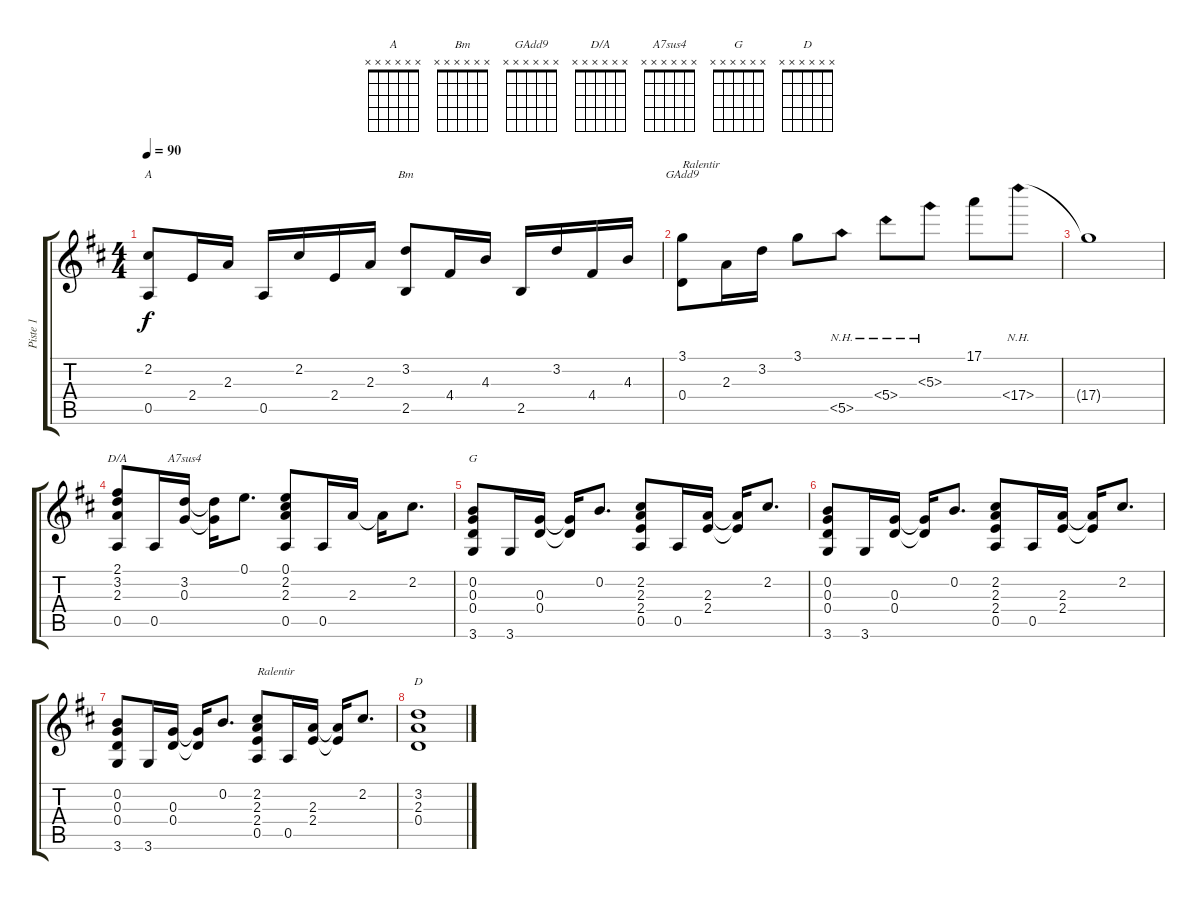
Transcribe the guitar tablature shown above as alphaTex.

\track ("Piste 1" "Piste 1") {instrument acousticguitarsteel}
\staff {score tabs}
\tuning (E4 B3 G3 D3 A2 E2) {hide}
\chord ("A" x x x x x x)
\chord ("Bm" x x x x x x)
\chord ("GAdd9" x x x x x x)
\chord ("D/A" x x x x x x)
\chord ("A7sus4" x x x x x x)
\chord ("G" x x x x x x)
\chord ("D" x x x x x x)
\ts (4 4)
\tempo 90
\clef g2
\ks d
(2.2 0.5).8{ch "A" dy f} 2.4.16 2.3.16 0.5.16 2.2.16 2.4.16 2.3.16 (3.2 2.5).8{ch "Bm"} 4.4.16 4.3.16 2.5.16 3.2.16 4.4.16 4.3.16 |
(3.1 0.4).8{ch "GAdd9" txt "Ralentir"} 2.3.16 3.2.16 3.1.8 5.5{nh}.8 5.4{nh}.8 5.3{nh}.8 17.1.8 17.4{nh}.8 |
17.4{t}.1 |
(2.1 3.2 2.3 0.5).8{ch "D/A"} 0.5.16 (3.2 0.3).16{ch "A7sus4"} (3.2{t} 0.3{t}).16 0.1.8{d} (0.1 2.2 2.3 0.5).8 0.5.16 2.3.16 2.3{t}.16 2.2.8{d} |
(0.2 0.3 0.4 3.6).8{ch "G"} 3.6.16 (0.3 0.4).16 (0.3{t} 0.4{t}).16 0.2.8{d} (2.2 2.3 2.4 0.5).8 0.5.16 (2.3 2.4).16 (2.3{t} 2.4{t}).16 2.2.8{d} |
(0.2 0.3 0.4 3.6).8 3.6.16 (0.3 0.4).16 (0.3{t} 0.4{t}).16 0.2.8{d} (2.2 2.3 2.4 0.5).8 0.5.16 (2.3 2.4).16 (2.3{t} 2.4{t}).16 2.2.8{d} |
(0.2 0.3 0.4 3.6).8 3.6.16 (0.3 0.4).16 (0.3{t} 0.4{t}).16 0.2.8{d} (2.2 2.3 2.4 0.5).8{txt "Ralentir"} 0.5.16 (2.3 2.4).16 (2.3{t} 2.4{t}).16 2.2.8{d} |
(3.2 2.3 0.4).1{ch "D"}
